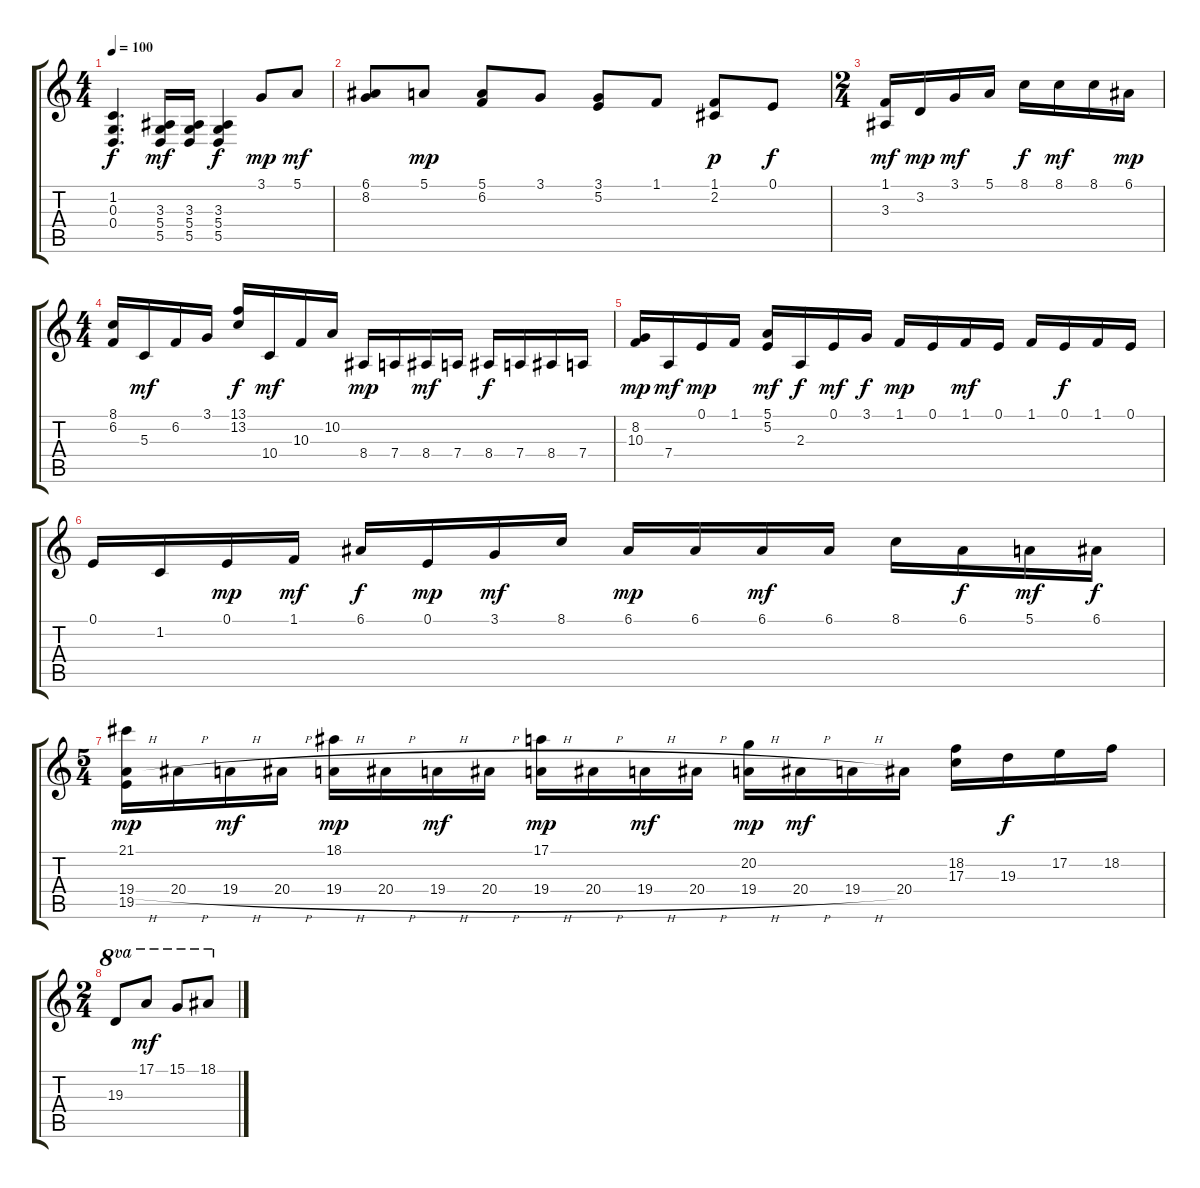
\track "" {instrument acousticgrandpiano}
\staff {score tabs}
\tuning (E4 B3 G3 D3 A2 E2) {hide}
\ts (4 4)
\tempo 100
\clef g2
\ks c
(1.2 0.3 0.4).4{d dy f} (3.3 5.4 5.5).16{dy mf} (3.3 5.4 5.5).16 (3.3 5.4 5.5).4{dy f} 3.1.8{dy mp} 5.1.8{dy mf} |
(6.1 8.2).8 5.1.8{dy mp} (5.1 6.2).8 3.1.8 (3.1 5.2).8 1.1.8 (1.1 2.2).8{dy p} 0.1.8{dy f} |
\ts (2 4)
(1.1 3.3).16{dy mf} 3.2.16{dy mp} 3.1.16{dy mf} 5.1.16 8.1.16{dy f} 8.1.16{dy mf} 8.1.16 6.1.16{dy mp} |
\ts (4 4)
(8.1 6.2).16 5.3.16{dy mf} 6.2.16 3.1.16 (13.1 13.2).16{dy f} 10.4.16{dy mf} 10.3.16 10.2.16 8.4.16{dy mp} 7.4.16 8.4.16{dy mf} 7.4.16 8.4.16{dy f} 7.4.16 8.4.16 7.4.16 |
(8.2 10.3).16{dy mp} 7.4.16{dy mf} 0.1.16{dy mp} 1.1.16 (5.1 5.2).16{dy mf} 2.3.16{dy f} 0.1.16{dy mf} 3.1.16{dy f} 1.1.16{dy mp} 0.1.16 1.1.16{dy mf} 0.1.16 1.1.16 0.1.16{dy f} 1.1.16 0.1.16 |
0.1.16 1.2.16 0.1.16{dy mp} 1.1.16{dy mf} 6.1.16{dy f} 0.1.16{dy mp} 3.1.16{dy mf} 8.1.16 6.1.16{dy mp} 6.1.16 6.1.16{dy mf} 6.1.16 8.1.16 6.1.16{dy f} 5.1.16{dy mf} 6.1.16{dy f} |
\ts (5 4)
(21.1 19.4{h} 19.5).16{dy mp} 20.4{h}.16 19.4{h}.16{dy mf} 20.4{h}.16 (18.1 19.4{h}).16{dy mp} 20.4{h}.16 19.4{h}.16{dy mf} 20.4{h}.16 (17.1 19.4{h}).16{dy mp} 20.4{h}.16 19.4{h}.16{dy mf} 20.4{h}.16 (20.2 19.4{h}).16{dy mp} 20.4{h}.16{dy mf} 19.4{h}.16 20.4.16 (18.2 17.3).16 19.3.16{dy f} 17.2.16 18.2.16 |
\ts (2 4)
19.3.8{ot 8va} 17.1.8{ot 8va dy mf} 15.1.8{ot 8va} 18.1.8{ot 8va}
